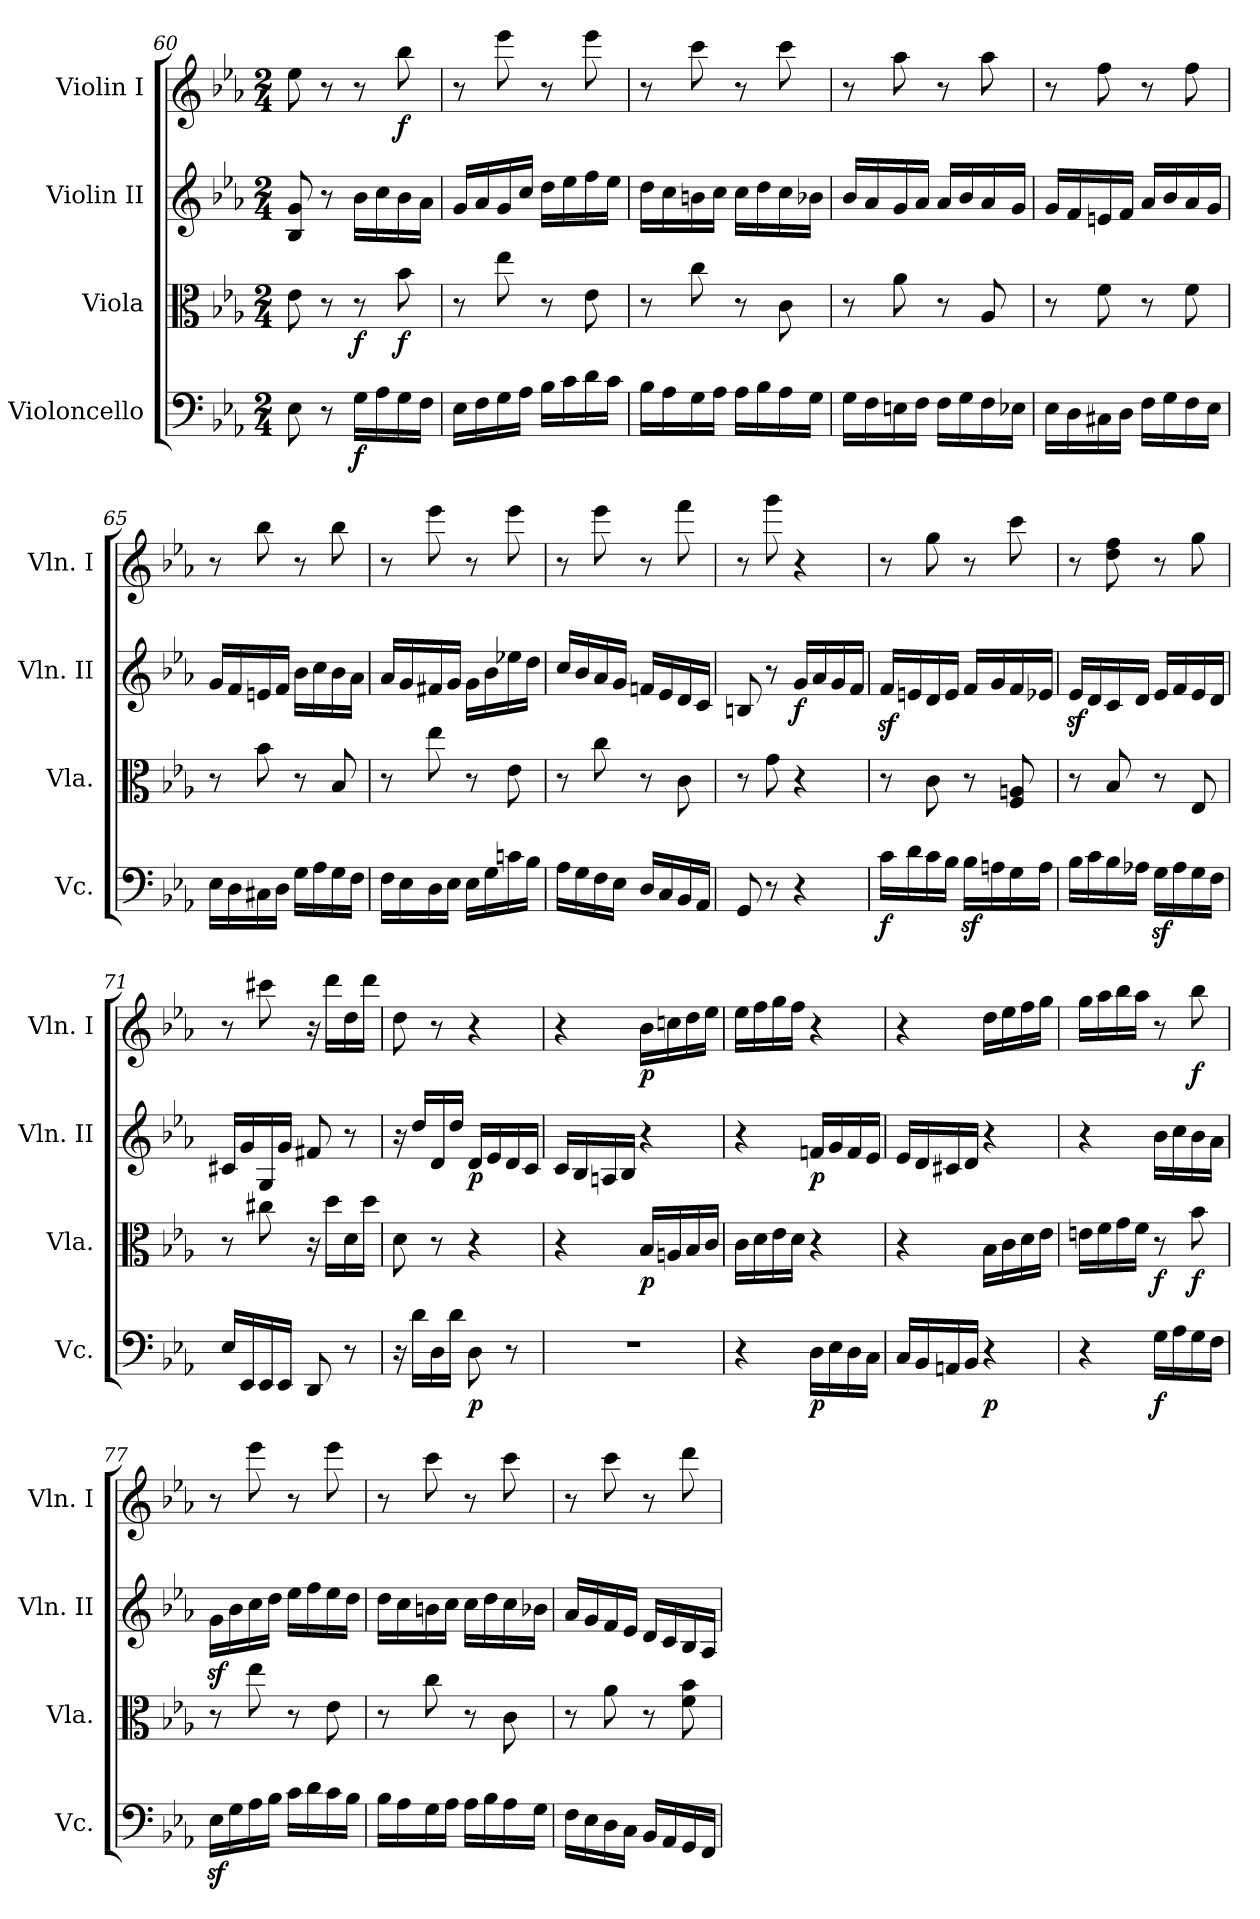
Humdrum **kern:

**kern	**dynam	**kern	**dynam	**kern	**dynam	**kern	**dynam
*part4	*part4	*part3	*part3	*part2	*part2	*part1	*part1
*staff4	*staff4	*staff3	*staff3	*staff2	*staff2	*staff1	*staff1
*I"Violoncello	*	*I"Viola	*	*I"Violin II	*	*I"Violin I	*
*I'Vc.	*	*I'Vla.	*	*I'Vln. II	*	*I'Vln. I	*
*clefF4	*	*clefC3	*	*clefG2	*	*clefG2	*
*k[b-e-a-]	*	*k[b-e-a-]	*	*k[b-e-a-]	*	*k[b-e-a-]	*
*M2/4	*	*M2/4	*	*M2/4	*	*M2/4	*
=60	=60	=60	=60	=60	=60	=60	=60
8E-\	.	8e-\	.	8B-/ 8g/	.	8ee-\	.
8r	.	8r	.	8r	.	8r	.
!	!LO:DY:b	!	!LO:DY:b	!	!	!	!
16G\LL	f	8r	f	16b-\LL	.	8r	.
16A-\	.	.	.	16cc\	.	.	.
!	!	!	!LO:DY:b	!	!	!	!LO:DY:b
16G\	.	8b-\	f	16b-\	.	8bb-\	f
16F\JJ	.	.	.	16a-\JJ	.	.	.
=61	=61	=61	=61	=61	=61	=61	=61
16E-\LL	.	8r	.	16g/LL	.	8r	.
16F\	.	.	.	16a-/	.	.	.
16G\	.	8ee-\	.	16g/	.	8eee-\	.
16A-\JJ	.	.	.	16cc/JJ	.	.	.
16B-\LL	.	8r	.	16dd\LL	.	8r	.
16c\	.	.	.	16ee-\	.	.	.
16d\	.	8e-\	.	16ff\	.	8eee-\	.
16c\JJ	.	.	.	16ee-\JJ	.	.	.
=62	=62	=62	=62	=62	=62	=62	=62
16B-\LL	.	8r	.	16dd\LL	.	8r	.
16A-\	.	.	.	16cc\	.	.	.
16G\	.	8cc\	.	16bn\	.	8ccc\	.
16A-\JJ	.	.	.	16cc\JJ	.	.	.
16A-\LL	.	8r	.	16cc\LL	.	8r	.
16B-\	.	.	.	16dd\	.	.	.
16A-\	.	8c\	.	16cc\	.	8ccc\	.
16G\JJ	.	.	.	16b-X\JJ	.	.	.
=63	=63	=63	=63	=63	=63	=63	=63
16G\LL	.	8r	.	16b-/LL	.	8r	.
16F\	.	.	.	16a-/	.	.	.
16En\	.	8a-\	.	16g/	.	8aa-\	.
16F\JJ	.	.	.	16a-/JJ	.	.	.
16F\LL	.	8r	.	16a-/LL	.	8r	.
16G\	.	.	.	16b-/	.	.	.
16F\	.	8A-/	.	16a-/	.	8aa-\	.
16E-X\JJ	.	.	.	16g/JJ	.	.	.
=64	=64	=64	=64	=64	=64	=64	=64
16E-\LL	.	8r	.	16g/LL	.	8r	.
16D\	.	.	.	16f/	.	.	.
16C#X\	.	8f\	.	16en/	.	8ff\	.
16D\JJ	.	.	.	16f/JJ	.	.	.
16F\LL	.	8r	.	16a-/LL	.	8r	.
16G\	.	.	.	16b-/	.	.	.
16F\	.	8f\	.	16a-/	.	8ff\	.
16E-\JJ	.	.	.	16g/JJ	.	.	.
=65	=65	=65	=65	=65	=65	=65	=65
16E-\LL	.	8r	.	16g/LL	.	8r	.
16D\	.	.	.	16f/	.	.	.
16C#X\	.	8b-\	.	16en/	.	8bb-\	.
16D\JJ	.	.	.	16f/JJ	.	.	.
16G\LL	.	8r	.	16b-\LL	.	8r	.
16A-\	.	.	.	16cc\	.	.	.
16G\	.	8B-/	.	16b-\	.	8bb-\	.
16F\JJ	.	.	.	16a-\JJ	.	.	.
=66	=66	=66	=66	=66	=66	=66	=66
16F\LL	.	8r	.	16a-/LL	.	8r	.
16E-\	.	.	.	16g/	.	.	.
16D\	.	8ee-\	.	16f#X/	.	8eee-\	.
16E-\JJ	.	.	.	16g/JJ	.	.	.
16E-\LL	.	8r	.	16g\LL	.	8r	.
16G\	.	.	.	16b-\	.	.	.
16cn\	.	8e-\	.	16ee-X\	.	8eee-\	.
16B-\JJ	.	.	.	16dd\JJ	.	.	.
=67	=67	=67	=67	=67	=67	=67	=67
16A-\LL	.	8r	.	16cc/LL	.	8r	.
16G\	.	.	.	16b-/	.	.	.
16F\	.	8cc\	.	16a-/	.	8eee-\	.
16E-\JJ	.	.	.	16g/JJ	.	.	.
16D/LL	.	8r	.	16fn/LL	.	8r	.
16C/	.	.	.	16e-/	.	.	.
16BB-/	.	8c\	.	16d/	.	8fff\	.
16AA-/JJ	.	.	.	16c/JJ	.	.	.
=68	=68	=68	=68	=68	=68	=68	=68
8GG/	.	8r	.	8Bn/	.	8r	.
8r	.	8g\	.	8r	.	8ggg\	.
!	!	!	!	!	!LO:DY:b	!	!
4r	.	4r	.	16g/LL	f	4r	.
.	.	.	.	16a-/	.	.	.
.	.	.	.	16g/	.	.	.
.	.	.	.	16f/JJ	.	.	.
=69	=69	=69	=69	=69	=69	=69	=69
!	!LO:DY:b	!	!	!	!	!	!
16c\LL	f	8r	.	16fz</LL	.	8r	.
16d\	.	.	.	16en/	.	.	.
16c\	.	8c\	.	16d/	.	8gg\	.
16B-\JJ	.	.	.	16e/JJ	.	.	.
16B-z<\LL	.	8r	.	16f/LL	.	8r	.
16An\	.	.	.	16g/	.	.	.
16G\	.	8F/ 8An/	.	16f/	.	8ccc\	.
16A\JJ	.	.	.	16e-X/JJ	.	.	.
=70	=70	=70	=70	=70	=70	=70	=70
16B-\LL	.	8r	.	16e-z</LL	.	8r	.
16c\	.	.	.	16d/	.	.	.
16B-\	.	8B-/	.	16c/	.	8dd\ 8ff\	.
16A-X\JJ	.	.	.	16d/JJ	.	.	.
16Gz<\LL	.	8r	.	16e-/LL	.	8r	.
16A-\	.	.	.	16f/	.	.	.
16G\	.	8E-/	.	16e-/	.	8gg\	.
16F\JJ	.	.	.	16d/JJ	.	.	.
=71	=71	=71	=71	=71	=71	=71	=71
16E-/LL	.	8r	.	16c#X/LL	.	8r	.
16EE-/	.	.	.	16g/	.	.	.
16EE-/	.	8cc#X\	.	16G/	.	8ccc#X\	.
16EE-/JJ	.	.	.	16g/JJ	.	.	.
8DD/	.	16r	.	8f#X/	.	16r	.
.	.	16dd\LL	.	.	.	16ddd\LL	.
8r	.	16d\	.	8r	.	16dd\	.
.	.	16dd\JJ	.	.	.	16ddd\JJ	.
=72	=72	=72	=72	=72	=72	=72	=72
16r	.	8d\	.	16r	.	8dd\	.
16d\LL	.	.	.	16dd/LL	.	.	.
16D\	.	8r	.	16d/	.	8r	.
16d\JJ	.	.	.	16dd/JJ	.	.	.
!	!LO:DY:b	!	!	!	!LO:DY:b	!	!
8D\	p	4r	.	16d/LL	p	4r	.
.	.	.	.	16e-/	.	.	.
8r	.	.	.	16d/	.	.	.
.	.	.	.	16c/JJ	.	.	.
=73	=73	=73	=73	=73	=73	=73	=73
2r	.	4r	.	16c/LL	.	4r	.
.	.	.	.	16B-/	.	.	.
.	.	.	.	16An/	.	.	.
.	.	.	.	16B-/JJ	.	.	.
!	!	!	!LO:DY:b	!	!	!	!LO:DY:b
.	.	16B-/LL	p	4r	.	16b-\LL	p
.	.	16An/	.	.	.	16ccn\	.
.	.	16B-/	.	.	.	16dd\	.
.	.	16c/JJ	.	.	.	16ee-\JJ	.
=74	=74	=74	=74	=74	=74	=74	=74
4r	.	16c\LL	.	4r	.	16ee-\LL	.
.	.	16d\	.	.	.	16ff\	.
.	.	16e-\	.	.	.	16gg\	.
.	.	16d\JJ	.	.	.	16ff\JJ	.
!	!LO:DY:b	!	!	!	!LO:DY:b	!	!
16D\LL	p	4r	.	16fn/LL	p	4r	.
16E-\	.	.	.	16g/	.	.	.
16D\	.	.	.	16f/	.	.	.
16C\JJ	.	.	.	16e-/JJ	.	.	.
=75	=75	=75	=75	=75	=75	=75	=75
16C/LL	.	4r	.	16e-/LL	.	4r	.
16BB-/	.	.	.	16d/	.	.	.
16AAn/	.	.	.	16c#X/	.	.	.
16BB-/JJ	.	.	.	16d/JJ	.	.	.
!	!LO:DY:b	!	!	!	!	!	!
4r	p	16B-\LL	.	4r	.	16dd\LL	.
.	.	16c\	.	.	.	16ee-\	.
.	.	16d\	.	.	.	16ff\	.
.	.	16e-\JJ	.	.	.	16gg\JJ	.
=76	=76	=76	=76	=76	=76	=76	=76
4r	.	16en\LL	.	4r	.	16gg\LL	.
.	.	16f\	.	.	.	16aa-\	.
.	.	16g\	.	.	.	16bb-\	.
.	.	16f\JJ	.	.	.	16aa-\JJ	.
!	!LO:DY:b	!	!LO:DY:b	!	!	!	!
16G\LL	f	8r	f	16b-\LL	.	8r	.
16A-\	.	.	.	16cc\	.	.	.
!	!	!	!LO:DY:b	!	!	!	!LO:DY:b
16G\	.	8b-\	f	16b-\	.	8bb-\	f
16F\JJ	.	.	.	16a-\JJ	.	.	.
=77	=77	=77	=77	=77	=77	=77	=77
16E-z<\LL	.	8r	.	16gz<\LL	.	8r	.
16G\	.	.	.	16b-\	.	.	.
16A-\	.	8ee-\	.	16cc\	.	8eee-\	.
16B-\JJ	.	.	.	16dd\JJ	.	.	.
16c\LL	.	8r	.	16ee-\LL	.	8r	.
16d\	.	.	.	16ff\	.	.	.
16c\	.	8e-\	.	16ee-\	.	8eee-\	.
16B-\JJ	.	.	.	16dd\JJ	.	.	.
=78	=78	=78	=78	=78	=78	=78	=78
16B-\LL	.	8r	.	16dd\LL	.	8r	.
16A-\	.	.	.	16cc\	.	.	.
16G\	.	8cc\	.	16bn\	.	8ccc\	.
16A-\JJ	.	.	.	16cc\JJ	.	.	.
16A-\LL	.	8r	.	16cc\LL	.	8r	.
16B-\	.	.	.	16dd\	.	.	.
16A-\	.	8c\	.	16cc\	.	8ccc\	.
16G\JJ	.	.	.	16b-X\JJ	.	.	.
=79	=79	=79	=79	=79	=79	=79	=79
16F\LL	.	8r	.	16a-/LL	.	8r	.
16E-\	.	.	.	16g/	.	.	.
16D\	.	8a-\	.	16f/	.	8ccc\	.
16C\JJ	.	.	.	16e-/JJ	.	.	.
16BB-/LL	.	8r	.	16d/LL	.	8r	.
16AA-/	.	.	.	16c/	.	.	.
16GG/	.	8f\ 8b-\	.	16B-/	.	8ddd\	.
16FF/JJ	.	.	.	16A-/JJ	.	.	.
=	=	=	=	=	=	=	=
*-	*-	*-	*-	*-	*-	*-	*-
